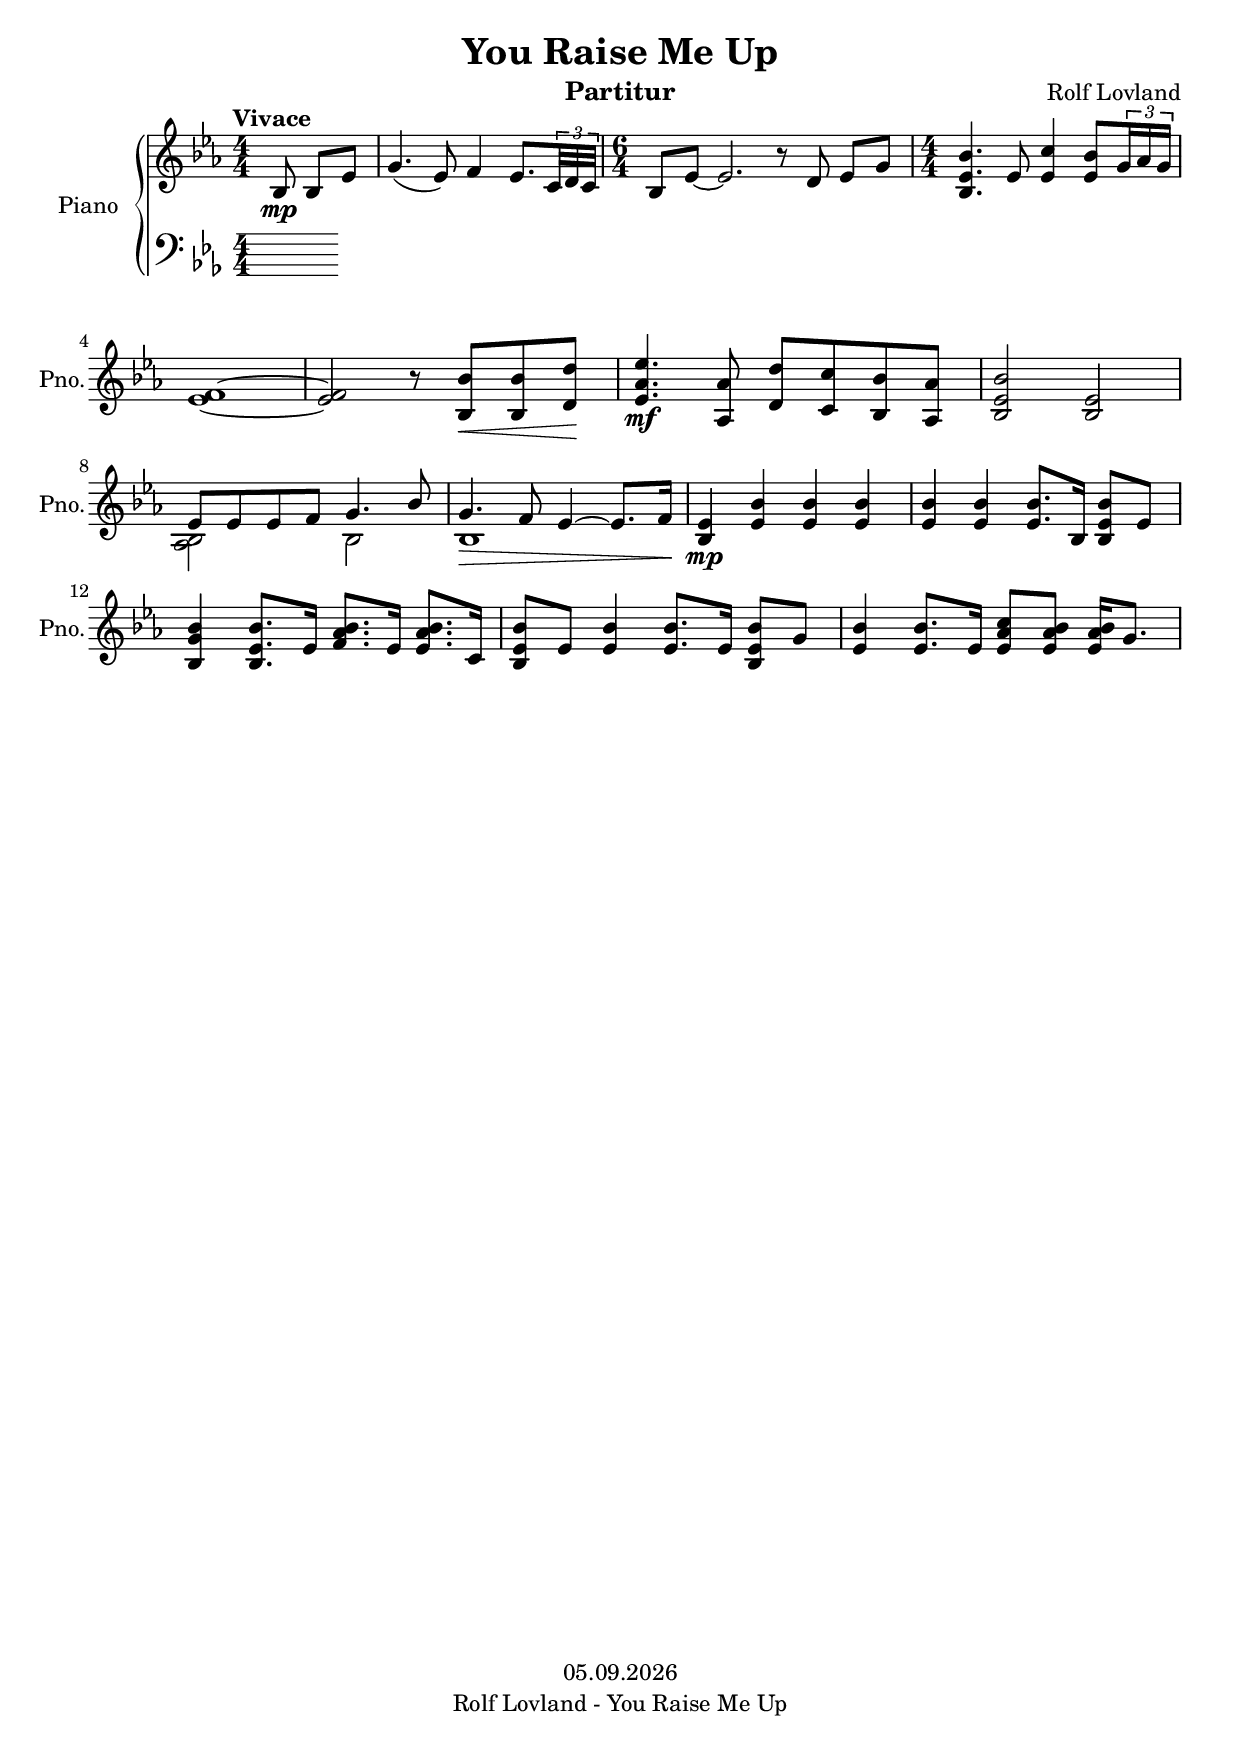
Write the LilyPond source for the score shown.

\version "2.18.2"

\version "2.18.2"

\header {
  title = "You Raise Me Up"
  subtitle = ""
  composer = "Rolf Lovland"
  opus = ""
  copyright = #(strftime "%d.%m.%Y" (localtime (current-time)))
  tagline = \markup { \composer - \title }
}

globalSettings= {
  \key es \major
  \time 4/4
  \tempo Vivace
  \mergeDifferentlyHeadedOn 
  \mergeDifferentlyDottedOn
  \numericTimeSignature
  \partial 4.
}

#(define (override-color-for-all-grobs color)
  (lambda (context)
   (let loop ((x all-grob-descriptions))
    (if (not (null? x))
     (let ((grob-name (caar x)))
      (ly:context-pushpop-property context grob-name 'color color)
      (loop (cdr x)))))))


\header {
  instrument = "Partitur"
}

pianoTreble = {
  \globalSettings
  \clef treble
  \relative {
    bes8\mp bes[ es] |
    g4.( es8) f4 es8. \tuplet 3/2 { c32 d c }  | 
    \time 6/4 bes8 es~ es2. r8 d8 es[ g] |
    \time 4/4 <bes, es bes'>4. es8 <es c'>4  <es bes'>8 \tuplet 3/2 { g16 as g } | 
    \break
    
    <es f>1~ |
    <es f>2 r8 <bes bes'>8 \< <bes bes'> <d d'> \! |
    <es as es'>4.\mf <as, as'>8 <d d'> <c c'> <bes bes'> <as as'> |
    <bes es bes'>2 <bes es> | 
    \break
    
    << { es8 es es f g4. bes8 } \\ { <as, bes>2 bes } >> |
    << { g'4.\> f8 es4~ es8. f16 \! } \\ { bes,1 } >> |
    <bes es>4\mp <es bes'> <es bes'> <es bes'> |
    <es bes'> <es bes'> <es bes'>8. bes16 <bes es bes'>8 es |
    \break
    
    <bes g' bes>4 <bes es bes'>8. es16 <f as bes>8. es16 <es as bes>8. c16 |
    <bes es bes'>8 es <es bes'>4 <es bes'>8. es16 <bes es bes'>8 g' |
    <es bes'>4 <es bes'>8. es16 <es as c>8 <es as bes> <es as bes>16 g8. |
    \pageBreak    
    
  }
}

pianoBass = {
  \globalSettings
  \clef bass
  \relative {
  }
}

\score {
  <<
    \new PianoStaff \with { instrumentName = "Piano" shortInstrumentName = "Pno." } { << \new Staff { \pianoTreble } \new Staff { \pianoBass } >> }        
  >>
  \layout {
    indent = 1.5\cm
    short-indent = 0.5\cm
  }
}